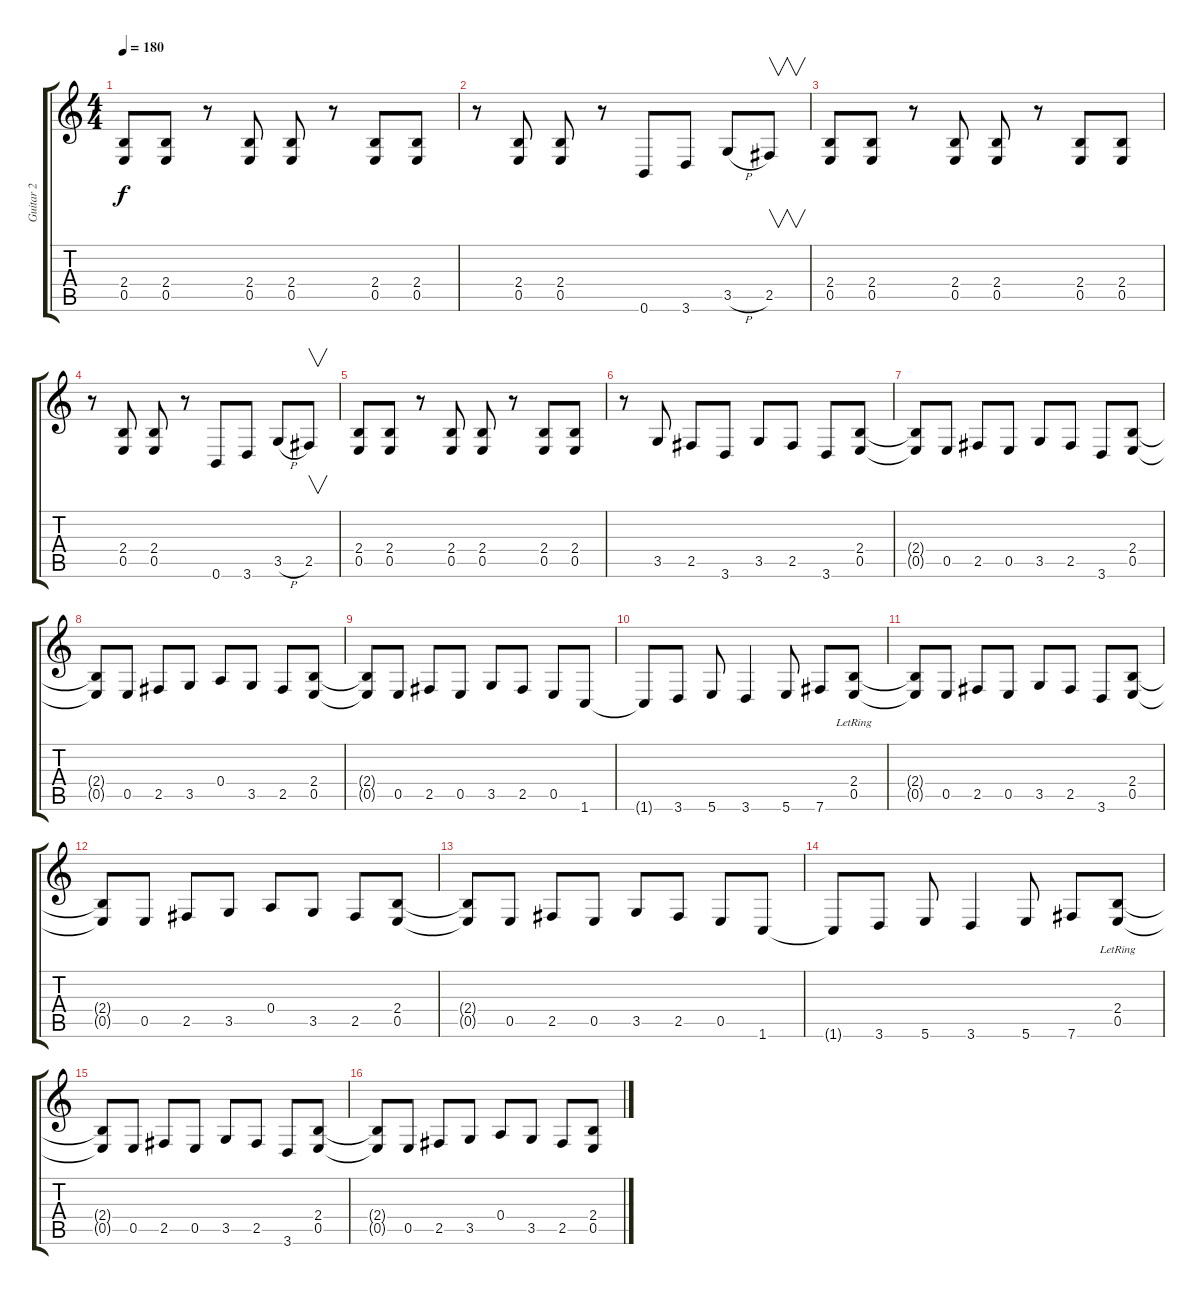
\track ("Guitar 2" "Guitar 2") {instrument distortionguitar}
\staff {score tabs}
\tuning (B3 Gb3 D3 A2 E2 B1) {hide}
\ts (4 4)
\tempo 180
\clef g2
\ks c
(2.4 0.5).8{dy f} (2.4 0.5).8 r.8 (2.4 0.5).8 (2.4 0.5).8 r.8 (2.4 0.5).8 (2.4 0.5).8 |
r.8 (2.4 0.5).8 (2.4 0.5).8 r.8 0.6.8 3.6.8 3.5{h}.8 2.5.8{v} |
(2.4 0.5).8 (2.4 0.5).8 r.8 (2.4 0.5).8 (2.4 0.5).8 r.8 (2.4 0.5).8 (2.4 0.5).8 |
r.8 (2.4 0.5).8 (2.4 0.5).8 r.8 0.6.8 3.6.8 3.5{h}.8 2.5.8{v} |
(2.4 0.5).8 (2.4 0.5).8 r.8 (2.4 0.5).8 (2.4 0.5).8 r.8 (2.4 0.5).8 (2.4 0.5).8 |
r.8 3.5.8 2.5.8 3.6.8 3.5.8 2.5.8 3.6.8 (2.4 0.5).8 |
(2.4{t} 0.5{t}).8 0.5.8 2.5.8 0.5.8 3.5.8 2.5.8 3.6.8 (2.4 0.5).8 |
(2.4{t} 0.5{t}).8 0.5.8 2.5.8 3.5.8 0.4.8 3.5.8 2.5.8 (2.4 0.5).8 |
(2.4{t} 0.5{t}).8 0.5.8 2.5.8 0.5.8 3.5.8 2.5.8 0.5.8 1.6.8 |
1.6{t}.8 3.6.8 5.6.8 3.6.4 5.6.8 7.6.8 (2.4 0.5{lr}).8 |
(2.4{t} 0.5{t}).8 0.5.8 2.5.8 0.5.8 3.5.8 2.5.8 3.6.8 (2.4 0.5).8 |
(2.4{t} 0.5{t}).8 0.5.8 2.5.8 3.5.8 0.4.8 3.5.8 2.5.8 (2.4 0.5).8 |
(2.4{t} 0.5{t}).8 0.5.8 2.5.8 0.5.8 3.5.8 2.5.8 0.5.8 1.6.8 |
1.6{t}.8 3.6.8 5.6.8 3.6.4 5.6.8 7.6.8 (2.4 0.5{lr}).8 |
(2.4{t} 0.5{t}).8 0.5.8 2.5.8 0.5.8 3.5.8 2.5.8 3.6.8 (2.4 0.5).8 |
(2.4{t} 0.5{t}).8 0.5.8 2.5.8 3.5.8 0.4.8 3.5.8 2.5.8 (2.4 0.5).8
